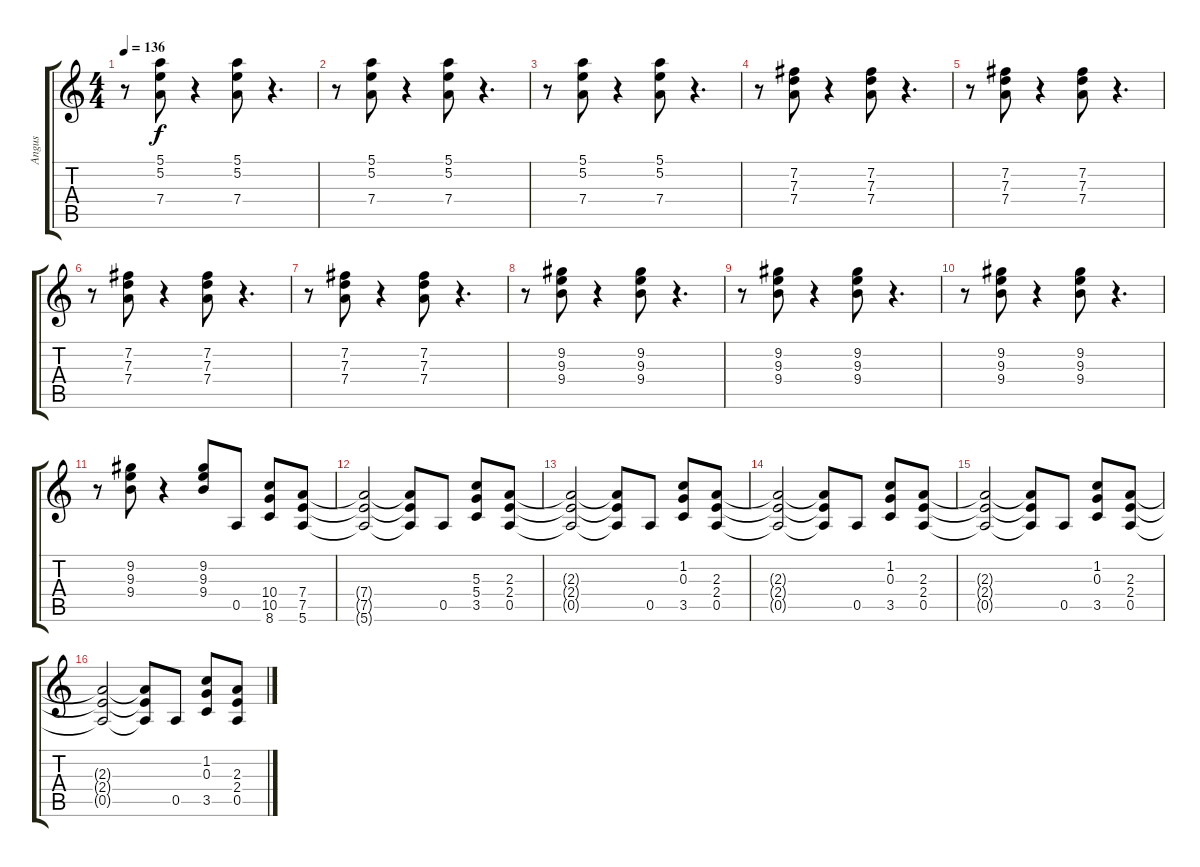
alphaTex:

\track ("Angus" "Angus") {instrument distortionguitar}
\staff {score tabs}
\tuning (E4 B3 G3 D3 A2 E2) {hide}
\ts (4 4)
\tempo 136
\clef g2
\ks c
r.8{dy f} (5.1 5.2 7.4).8 r.4 (5.1 5.2 7.4).8 r.4{d} |
r.8 (5.1 5.2 7.4).8 r.4 (5.1 5.2 7.4).8 r.4{d} |
r.8 (5.1 5.2 7.4).8 r.4 (5.1 5.2 7.4).8 r.4{d} |
r.8 (7.2 7.3 7.4).8 r.4 (7.2 7.3 7.4).8 r.4{d} |
r.8 (7.2 7.3 7.4).8 r.4 (7.2 7.3 7.4).8 r.4{d} |
r.8 (7.2 7.3 7.4).8 r.4 (7.2 7.3 7.4).8 r.4{d} |
r.8 (7.2 7.3 7.4).8 r.4 (7.2 7.3 7.4).8 r.4{d} |
r.8 (9.2 9.3 9.4).8 r.4 (9.2 9.3 9.4).8 r.4{d} |
r.8 (9.2 9.3 9.4).8 r.4 (9.2 9.3 9.4).8 r.4{d} |
r.8 (9.2 9.3 9.4).8 r.4 (9.2 9.3 9.4).8 r.4{d} |
r.8 (9.2 9.3 9.4).8 r.4 (9.2 9.3 9.4).8 0.5.8 (10.4 10.5 8.6).8 (7.4 7.5 5.6).8 |
(7.4{t} 7.5{t} 5.6{t}).2 (7.4{t} 7.5{t} 5.6{t}).8 0.5.8 (5.3 5.4 3.5).8 (2.3 2.4 0.5).8 |
(2.3{t} 2.4{t} 0.5{t}).2 (2.3{t} 2.4{t} 0.5{t}).8 0.5.8 (1.2 0.3 3.5).8 (2.3 2.4 0.5).8 |
(2.3{t} 2.4{t} 0.5{t}).2 (2.3{t} 2.4{t} 0.5{t}).8 0.5.8 (1.2 0.3 3.5).8 (2.3 2.4 0.5).8 |
(2.3{t} 2.4{t} 0.5{t}).2 (2.3{t} 2.4{t} 0.5{t}).8 0.5.8 (1.2 0.3 3.5).8 (2.3 2.4 0.5).8 |
(2.3{t} 2.4{t} 0.5{t}).2 (2.3{t} 2.4{t} 0.5{t}).8 0.5.8 (1.2 0.3 3.5).8 (2.3 2.4 0.5).8
